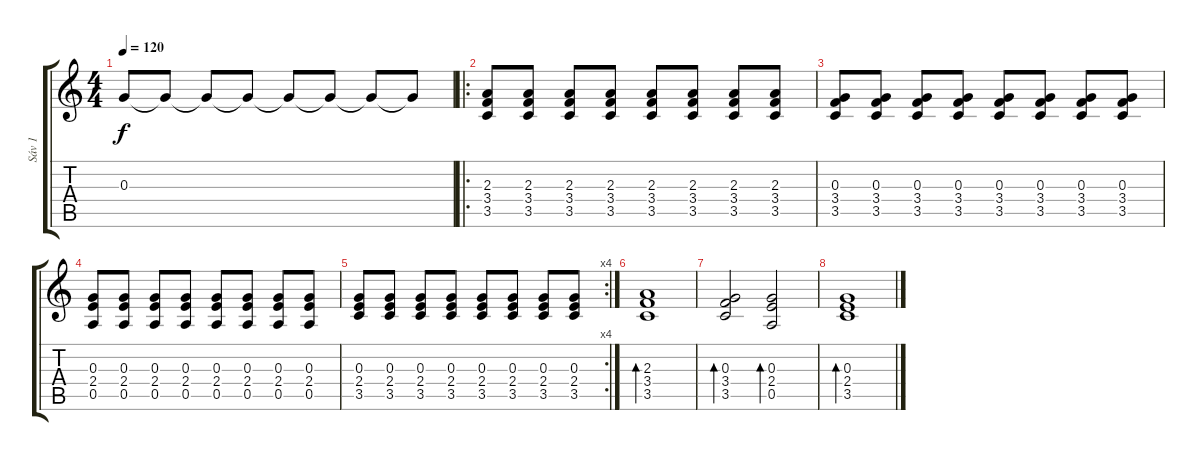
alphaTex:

\track ("Sáv 1" "Sáv 1") {instrument acousticguitarnylon}
\staff {score tabs}
\tuning (E4 B3 G3 D3 A2 E2) {hide}
\ts (4 4)
\tempo 120
\clef g2
\ks c
0.3.8{dy f} 0.3{t}.8 0.3{t}.8 0.3{t}.8 0.3{t}.8 0.3{t}.8 0.3{t}.8 0.3{t}.8 |
\ro
(2.3 3.4 3.5).8 (2.3 3.4 3.5).8 (2.3 3.4 3.5).8 (2.3 3.4 3.5).8 (2.3 3.4 3.5).8 (2.3 3.4 3.5).8 (2.3 3.4 3.5).8 (2.3 3.4 3.5).8 |
(0.3 3.4 3.5).8 (0.3 3.4 3.5).8 (0.3 3.4 3.5).8 (0.3 3.4 3.5).8 (0.3 3.4 3.5).8 (0.3 3.4 3.5).8 (0.3 3.4 3.5).8 (0.3 3.4 3.5).8 |
(0.3 2.4 0.5).8 (0.3 2.4 0.5).8 (0.3 2.4 0.5).8 (0.3 2.4 0.5).8 (0.3 2.4 0.5).8 (0.3 2.4 0.5).8 (0.3 2.4 0.5).8 (0.3 2.4 0.5).8 |
\rc 4
(0.3 2.4 3.5).8 (0.3 2.4 3.5).8 (0.3 2.4 3.5).8 (0.3 2.4 3.5).8 (0.3 2.4 3.5).8 (0.3 2.4 3.5).8 (0.3 2.4 3.5).8 (0.3 2.4 3.5).8 |
(2.3 3.4 3.5).1{bd 480} |
(0.3 3.4 3.5).2{bd 480} (0.3 2.4 0.5).2{bd 480} |
(0.3 2.4 3.5).1{bd 480}
